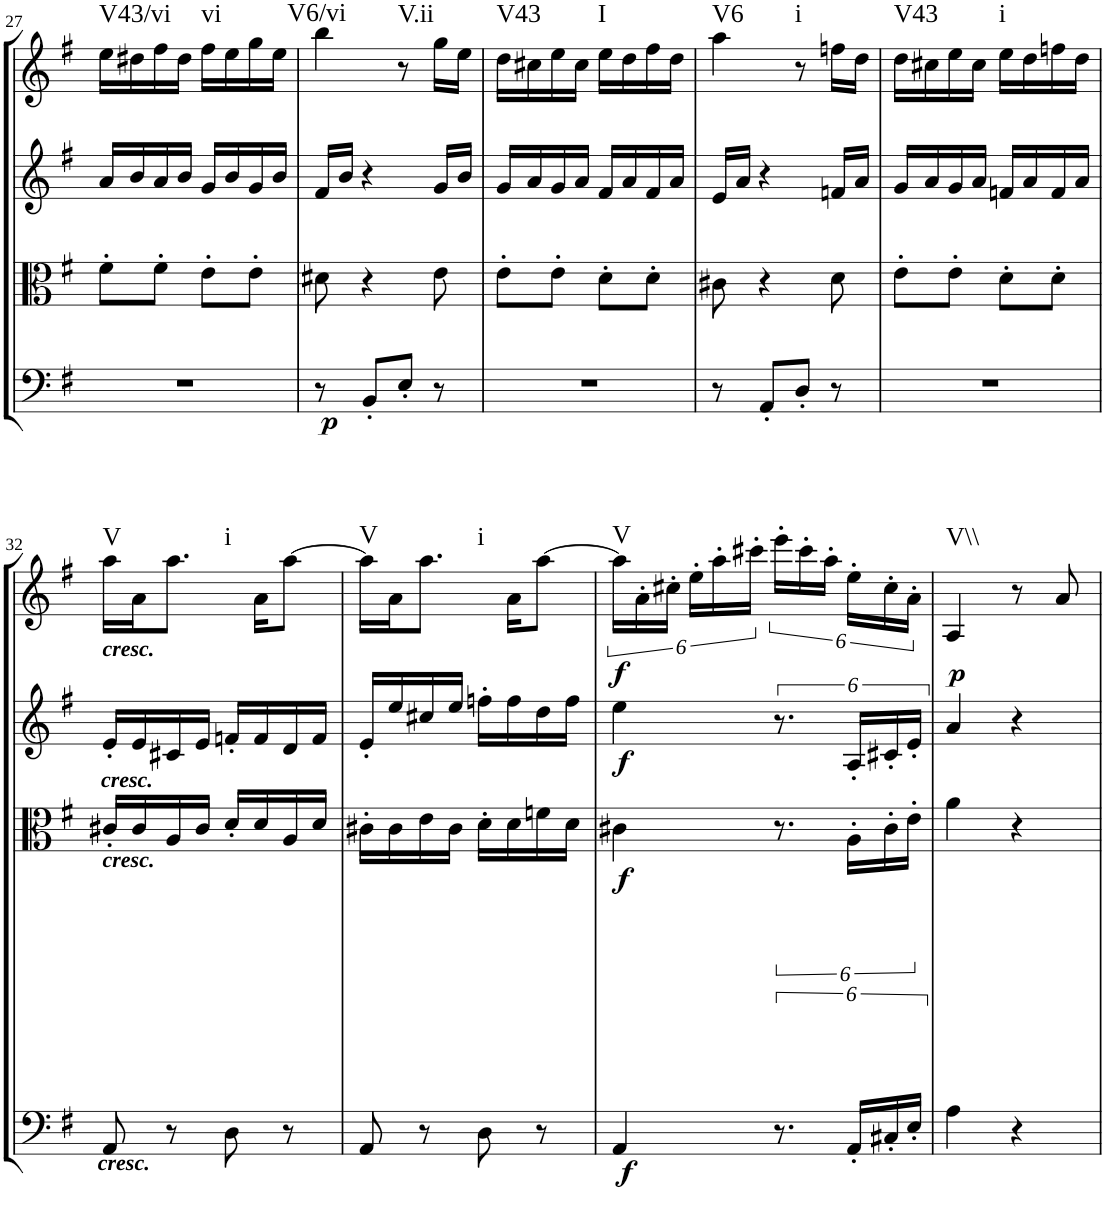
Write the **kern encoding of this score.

**kern	**dynam	**kern	**dynam	**kern	**dynam	**kern	**harte
*part4	*part4	*part3	*part3	*part2	*part2	*part1	*part1
*staff4	*staff4	*staff3	*staff3	*staff2	*staff2	*staff1	*
*I"Cello	*	*I"Viola	*	*I"2nd Violin	*	*I"1st Violin	*
*	*	*I'Vla	*	*I'Vln	*	*I'Vln	*
!!LO:PB:g=z
*clefF4	*	*clefC3	*	*clefG2	*	*clefG2	*
*k[f#]	*	*k[f#]	*	*k[f#]	*	*k[f#]	*
*G:	*	*G:	*	*G:	*	*G:	*
*M2/4	*	*M2/4	*	*M2/4	*	*M2/4	*
=27	=27	=27	=27	=27	=27	=27	=27
!	!	!	!	!	!	!	!LO:H:kt=V43/vi
2r	.	8f#'\L	.	16a/LL	.	16ee\LL	N
.	.	.	.	16b/	.	16dd#X\	.
.	.	8f#'\J	.	16a/	.	16ff#\	.
.	.	.	.	16b/JJ	.	16dd#\JJ	.
!	!	!	!	!	!	!	!LO:H:kt=vi
.	.	8e'\L	.	16g/LL	.	16ff#\LL	N
.	.	.	.	16b/	.	16ee\	.
.	.	8e'\J	.	16g/	.	16gg\	.
.	.	.	.	16b/JJ	.	16ee\JJ	.
=28	=28	=28	=28	=28	=28	=28	=28
!	!LO:DY:b	!	!	!	!	!	!LO:H:kt=V6/vi
8r	p	8d#X\	.	16f#/LL	.	4bb\	N
.	.	.	.	16b/JJ	.	.	.
8BB'/L	.	4r	.	4r	.	.	.
!	!	!	!	!	!	!	!LO:H:kt=V.ii
8E'/J	.	.	.	.	.	8r	N
8r	.	8e\	.	16g/LL	.	16gg\LL	.
.	.	.	.	16b/JJ	.	16ee\JJ	.
=29	=29	=29	=29	=29	=29	=29	=29
!	!	!	!	!	!	!	!LO:H:kt=V43
2r	.	8e'\L	.	16g/LL	.	16dd\LL	N
.	.	.	.	16a/	.	16cc#X\	.
.	.	8e'\J	.	16g/	.	16ee\	.
.	.	.	.	16a/JJ	.	16cc#\JJ	.
!	!	!	!	!	!	!	!LO:H:kt=I
.	.	8d'\L	.	16f#/LL	.	16ee\LL	N
.	.	.	.	16a/	.	16dd\	.
.	.	8d'\J	.	16f#/	.	16ff#\	.
.	.	.	.	16a/JJ	.	16dd\JJ	.
=30	=30	=30	=30	=30	=30	=30	=30
!	!	!	!	!	!	!	!LO:H:kt=V6
8r	.	8c#X\	.	16e/LL	.	4aa\	N
.	.	.	.	16a/JJ	.	.	.
8AA'/L	.	4r	.	4r	.	.	.
!	!	!	!	!	!	!	!LO:H:kt=i
8D'/J	.	.	.	.	.	8r	N
8r	.	8d\	.	16fn/LL	.	16ffn\LL	.
.	.	.	.	16a/JJ	.	16dd\JJ	.
=31	=31	=31	=31	=31	=31	=31	=31
!	!	!	!	!	!	!	!LO:H:kt=V43
2r	.	8e'\L	.	16g/LL	.	16dd\LL	N
.	.	.	.	16a/	.	16cc#X\	.
.	.	8e'\J	.	16g/	.	16ee\	.
.	.	.	.	16a/JJ	.	16cc#\JJ	.
!	!	!	!	!	!	!	!LO:H:kt=i
.	.	8d'\L	.	16fn/LL	.	16ee\LL	N
.	.	.	.	16a/	.	16dd\	.
.	.	8d'\J	.	16f/	.	16ffn\	.
.	.	.	.	16a/JJ	.	16dd\JJ	.
!!LO:LB:g=z
=32	=32	=32	=32	=32	=32	=32	=32
!	!	!	!	!	!	!LO:TX:b:Bi:t=cresc.	!
!	!	!	!	!LO:TX:b:Bi:t=cresc.	!	!	!
!	!	!LO:TX:b:Bi:t=cresc.	!	!	!	!	!
!LO:TX:b:Bi:t=cresc.	!	!	!	!	!	!	!LO:H:kt=V
8AA/	.	16c#X'/LL	.	16e'/LL	.	16aa\LL	N
.	.	16c#/	.	16e/	.	16a\J	.
!	!	!	!	!	!	!	!LO:H:kt=i
8r	.	16A/	.	16c#X/	.	8.aa\J	N
.	.	16c#/JJ	.	16e/JJ	.	.	.
8D\	.	16d'/LL	.	16fn'/LL	.	.	.
.	.	16d/	.	16f/	.	16a\KL	.
8r	.	16A/	.	16d/	.	[8aa\J	.
.	.	16d/JJ	.	16f/JJ	.	.	.
=33	=33	=33	=33	=33	=33	=33	=33
!	!	!	!	!	!	!	!LO:H:kt=V
8AA/	.	16c#X'\LL	.	16e'/LL	.	16aa\LL]	N
.	.	16c#\	.	16ee/	.	16a\J	.
!	!	!	!	!	!	!	!LO:H:kt=i
8r	.	16e\	.	16cc#X/	.	8.aa\J	N
.	.	16c#\JJ	.	16ee/JJ	.	.	.
8D\	.	16d'\LL	.	16ffn'\LL	.	.	.
.	.	16d\	.	16ff\	.	16a\KL	.
8r	.	16fn\	.	16dd\	.	[8aa\J	.
.	.	16d\JJ	.	16ff\JJ	.	.	.
=34	=34	=34	=34	=34	=34	=34	=34
!	!LO:DY:b	!	!LO:DY:b	!	!LO:DY:b	!	!
!	!	!	!	!	!LO:DY:n=1:a	!	!LO:H:kt=V
4AA/	f	4c#X\	f	4ee\	f f	24aa\LL]	N
.	.	.	.	.	.	24a'\	.
.	.	.	.	.	.	24cc#X'\JJ	.
.	.	.	.	.	.	24ee'\LL	.
.	.	.	.	.	.	24aa'\	.
.	.	.	.	.	.	24ccc#X'\JJ	.
12.r	.	12.r	.	12.r	.	24eee'\LL	.
.	.	.	.	.	.	24ccc#'\	.
.	.	.	.	.	.	24aa'\JJ	.
24AA'/LL	.	24A'\LL	.	24A'/LL	.	24ee'\LL	.
24C#X'/	.	24c#'\	.	24c#X'/	.	24cc#'\	.
24E'/JJ	.	24e'\JJ	.	24e'/JJ	.	24a'\JJ	.
=35	=35	=35	=35	=35	=35	=35	=35
!	!	!	!	!	!LO:DY:a	!	!LO:H:kt=V\\
4A\	.	4a\	.	4a/	p	4A/	N
4r	.	4r	.	4r	.	8r	.
.	.	.	.	.	.	8a/	.
=	=	=	=	=	=	=	=
*-	*-	*-	*-	*-	*-	*-	*-
